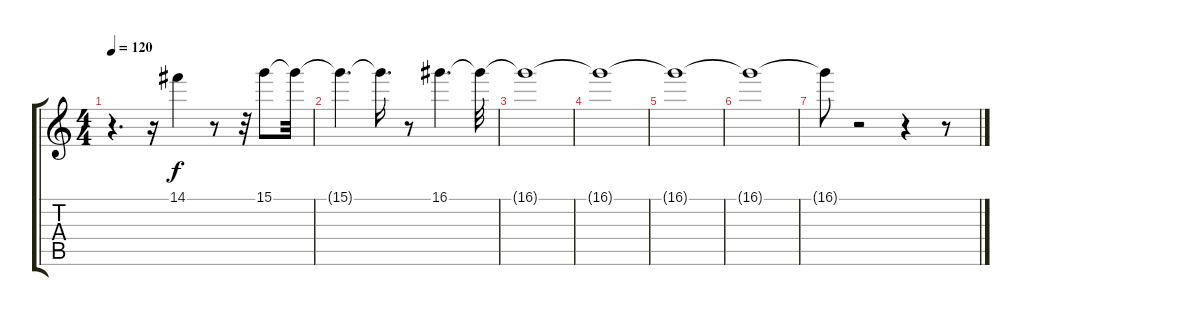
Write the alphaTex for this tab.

\track "" {instrument overdrivenguitar}
\staff {score tabs}
\tuning (E4 B3 G3 D3 A2 E2) {hide}
\ts (4 4)
\tempo 120
\clef g2
\ks c
r.4{d dy f} r.16 14.1.4{balance 3 instrument overdrivenguitar} r.8 r.32 15.1.8 15.1{t}.32 |
15.1{t}.4{d} 15.1{t}.16{d} r.8 16.1.4{d} 16.1{t}.32 |
16.1{t}.1 |
16.1{t}.1 |
16.1{t}.1 |
16.1{t}.1 |
16.1{t}.8 r.2 r.4 r.8
